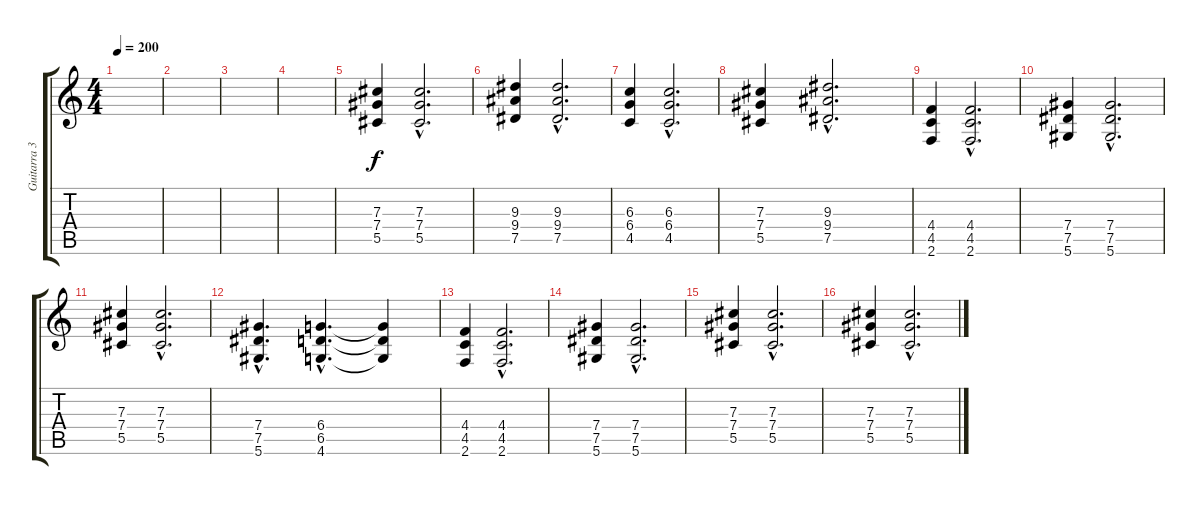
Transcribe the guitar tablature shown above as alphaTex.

\track ("Guitarra 3" "Guitarra 3") {instrument distortionguitar}
\staff {score tabs}
\tuning (Eb4 Bb3 Gb3 Db3 Ab2 Eb2) {hide}
\ts (4 4)
\tempo 200
\clef g2
\ks c
|
|
|
|
(7.3 7.4 5.5).4 (7.3{hac} 7.4{hac} 5.5{hac}).2{d} |
(9.3 9.4 7.5).4 (9.3{hac} 9.4{hac} 7.5{hac}).2{d} |
(6.3 6.4 4.5).4 (6.3{hac} 6.4{hac} 4.5{hac}).2{d} |
(7.3 7.4 5.5).4 (9.3{hac} 9.4{hac} 7.5{hac}).2{d} |
(4.4 4.5 2.6).4 (4.4{hac} 4.5{hac} 2.6{hac}).2{d} |
(7.4 7.5 5.6).4 (7.4{hac} 7.5{hac} 5.6{hac}).2{d} |
(7.3 7.4 5.5).4 (7.3{hac} 7.4{hac} 5.5{hac}).2{d} |
(7.4{hac} 7.5{hac} 5.6{hac}).4{d} (6.4{hac} 6.5{hac} 4.6{hac}).4{d} (6.4{t} 6.5{t} 4.6{t}).4 |
(4.4 4.5 2.6).4 (4.4{hac} 4.5{hac} 2.6{hac}).2{d} |
(7.4 7.5 5.6).4 (7.4{hac} 7.5{hac} 5.6{hac}).2{d} |
(7.3 7.4 5.5).4 (7.3{hac} 7.4{hac} 5.5{hac}).2{d} |
(7.3 7.4 5.5).4 (7.3{hac} 7.4{hac} 5.5{hac}).2{d}
